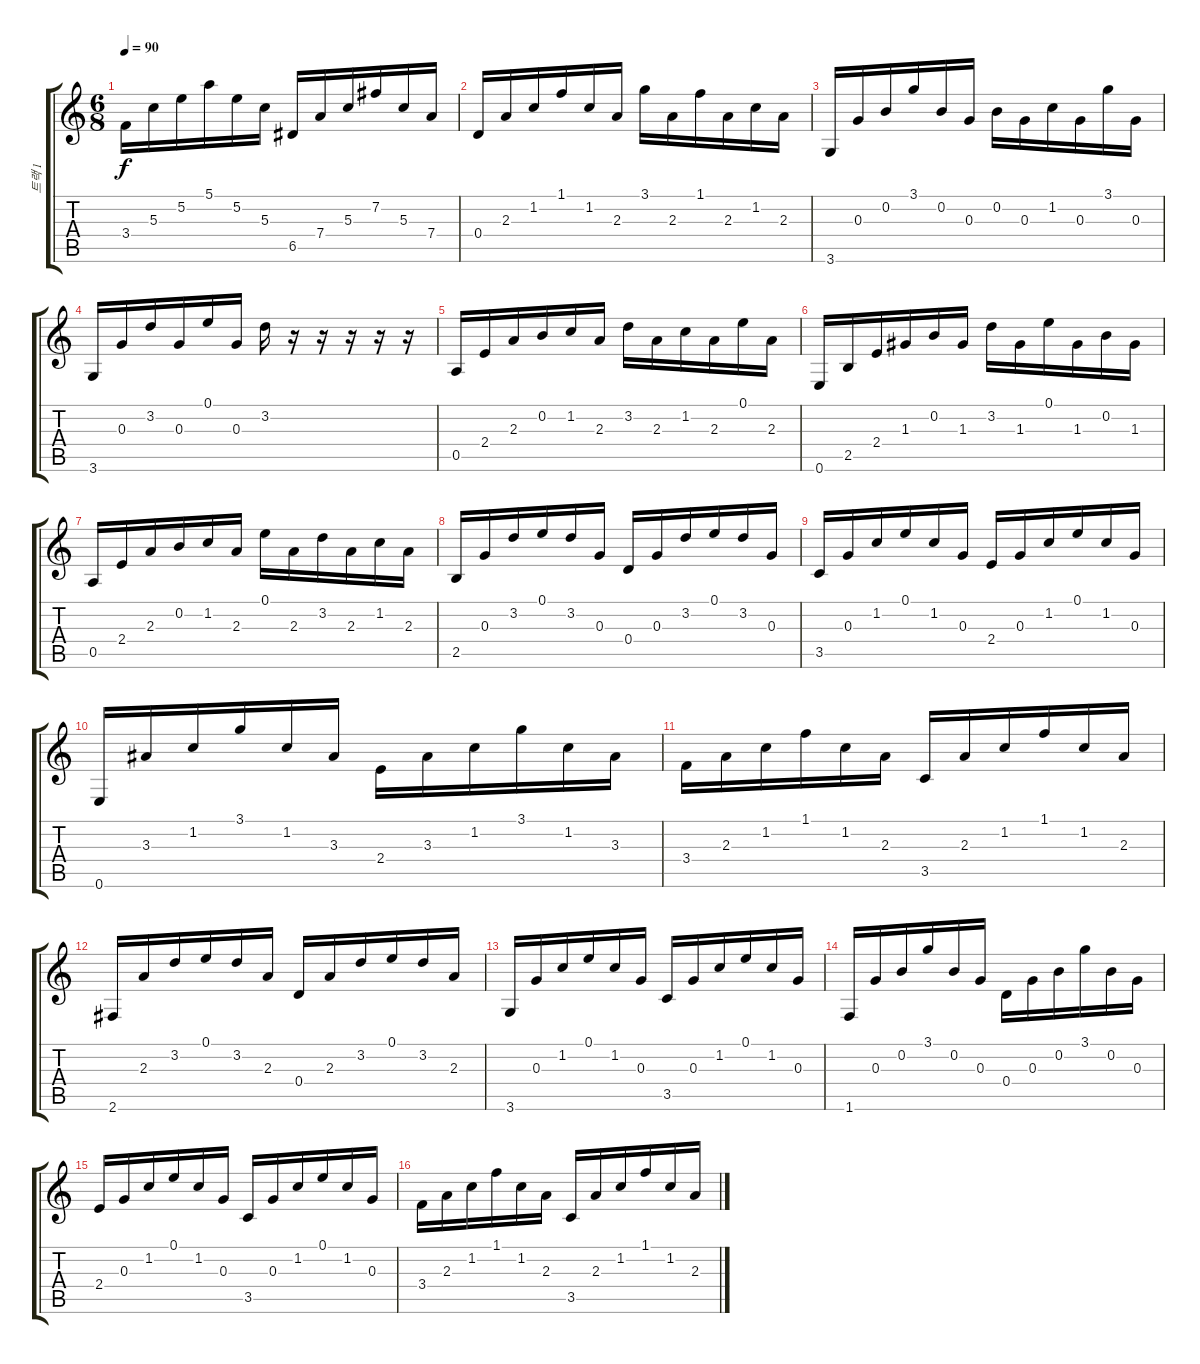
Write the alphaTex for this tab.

\track ("트랙 1" "트랙 1") {instrument acousticguitarsteel}
\staff {score tabs}
\tuning (E4 B3 G3 D3 A2 E2) {hide}
\ts (6 8)
\tempo 90
\clef g2
\ks c
3.4.16{dy f} 5.3.16 5.2.16 5.1.16 5.2.16 5.3.16 6.5.16 7.4.16 5.3.16 7.2.16 5.3.16 7.4.16 |
0.4.16 2.3.16 1.2.16 1.1.16 1.2.16 2.3.16 3.1.16 2.3.16 1.1.16 2.3.16 1.2.16 2.3.16 |
3.6.16 0.3.16 0.2.16 3.1.16 0.2.16 0.3.16 0.2.16 0.3.16 1.2.16 0.3.16 3.1.16 0.3.16 |
3.6.16 0.3.16 3.2.16 0.3.16 0.1.16 0.3.16 3.2.16 r.16 r.16 r.16 r.16 r.16 |
0.5.16 2.4.16 2.3.16 0.2.16 1.2.16 2.3.16 3.2.16 2.3.16 1.2.16 2.3.16 0.1.16 2.3.16 |
0.6.16 2.5.16 2.4.16 1.3.16 0.2.16 1.3.16 3.2.16 1.3.16 0.1.16 1.3.16 0.2.16 1.3.16 |
0.5.16 2.4.16 2.3.16 0.2.16 1.2.16 2.3.16 0.1.16 2.3.16 3.2.16 2.3.16 1.2.16 2.3.16 |
2.5.16 0.3.16 3.2.16 0.1.16 3.2.16 0.3.16 0.4.16 0.3.16 3.2.16 0.1.16 3.2.16 0.3.16 |
3.5.16 0.3.16 1.2.16 0.1.16 1.2.16 0.3.16 2.4.16 0.3.16 1.2.16 0.1.16 1.2.16 0.3.16 |
0.6.16 3.3.16 1.2.16 3.1.16 1.2.16 3.3.16 2.4.16 3.3.16 1.2.16 3.1.16 1.2.16 3.3.16 |
3.4.16 2.3.16 1.2.16 1.1.16 1.2.16 2.3.16 3.5.16 2.3.16 1.2.16 1.1.16 1.2.16 2.3.16 |
2.6.16 2.3.16 3.2.16 0.1.16 3.2.16 2.3.16 0.4.16 2.3.16 3.2.16 0.1.16 3.2.16 2.3.16 |
3.6.16 0.3.16 1.2.16 0.1.16 1.2.16 0.3.16 3.5.16 0.3.16 1.2.16 0.1.16 1.2.16 0.3.16 |
1.6.16 0.3.16 0.2.16 3.1.16 0.2.16 0.3.16 0.4.16 0.3.16 0.2.16 3.1.16 0.2.16 0.3.16 |
2.4.16 0.3.16 1.2.16 0.1.16 1.2.16 0.3.16 3.5.16 0.3.16 1.2.16 0.1.16 1.2.16 0.3.16 |
3.4.16 2.3.16 1.2.16 1.1.16 1.2.16 2.3.16 3.5.16 2.3.16 1.2.16 1.1.16 1.2.16 2.3.16
